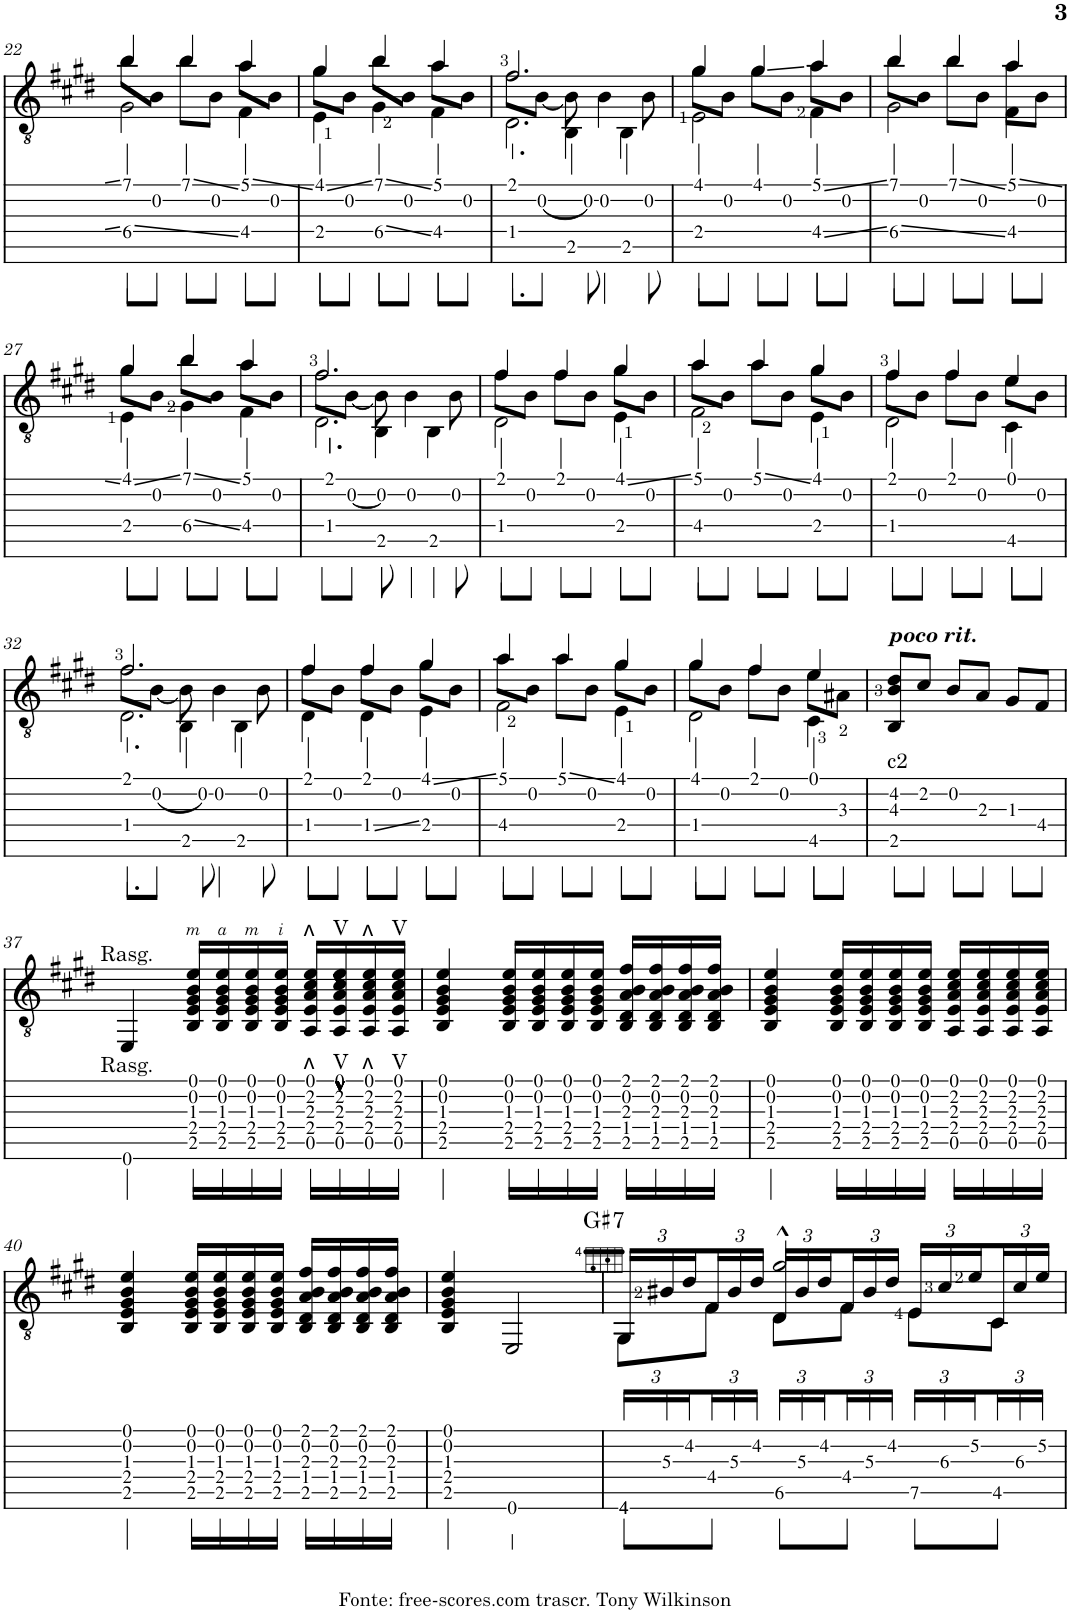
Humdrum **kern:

**kern	**kern	**harte
*part2	*part1	*part1
*staff2	*staff1	*
*I"Chitarra classica (Intavolatura)	*I"Classical Guitar	*
!!LO:PB:g=z
*	*clefGv2	*
*k[f#c#g#d#]	*k[f#c#g#d#]	*
*M3/4	*M3/4	*
=22	=22	=22
*^	*^	*
*	*^	*	*^	*
4b/	8b\L	2G#\	4b/	8b\L	2G#\	.
.	8B\J	.	.	8B\J	.	.
4b/	8b\L	.	4b/	8b\L	.	.
.	8B\J	.	.	8B\J	.	.
4a/	8a\L	4F#\	4a/	8a\L	4F#\	.
.	8B\J	.	.	8B\J	.	.
=23	=23	=23	=23	=23	=23	=23
4g#/	8g#\L	4E\	4g#/	8g#\L	4E\	.
.	8B\J	.	.	8B\J	.	.
4b/	8b\L	4G#\	4b/	8b\L	4G#\	.
.	8B\J	.	.	8B\J	.	.
4a/	8a\L	4F#\	4a/	8a\L	4F#\	.
.	8B\J	.	.	8B\J	.	.
*	*v	*v	*	*	*	*
*	*	*	*v	*v	*
=24	=24	=24	=24	=24
!	!LO:N:head=open	!	!LO:N:head=open	!
*^	*^	*^	*^	*
2.f#/	8f#\L	4ryy	2.D#\	2.f#/	8f#\L	4ryy	2.D#\	.
.	[8B\J	.	.	.	[8B\J	.	.	.
.	8B\]	4BB/	.	.	8B\]	4BB\	.	.
.	4B\	.	.	.	4B\	.	.	.
.	.	4BB/	.	.	.	4BB\	.	.
.	8B\	.	.	.	8B\	.	.	.
*	*	*v	*v	*	*	*	*	*
*	*	*	*	*	*v	*v	*
=25	=25	=25	=25	=25	=25	=25
4g#/	8g#\L	2E\	4g#/	8g#\L	2E\	.
.	8B\J	.	.	8B\J	.	.
4g#/	8g#\L	.	4g#/	8g#\L	.	.
.	8B\J	.	.	8B\J	.	.
4a/	8a\L	4F#\	4a/	8a\L	4F#\	.
.	8B\J	.	.	8B\J	.	.
=26	=26	=26	=26	=26	=26	=26
4b/	8b\L	2G#\	4b/	8b\L	2G#\	.
.	8B\J	.	.	8B\J	.	.
4b/	8b\L	.	4b/	8b\L	.	.
.	8B\J	.	.	8B\J	.	.
4a/	8a\L	4F#\	4a/	8a\L	4F#\	.
.	8B\J	.	.	8B\J	.	.
!!LO:LB:g=z	!!	!!
=27	=27	=27	=27	=27	=27	=27
4g#/	8g#\L	4E\	4g#/	8g#\L	4E\	.
.	8B\J	.	.	8B\J	.	.
4b/	8b\L	4G#\	4b/	8b\L	4G#\	.
.	8B\J	.	.	8B\J	.	.
4a/	8a\L	4F#\	4a/	8a\L	4F#\	.
.	8B\J	.	.	8B\J	.	.
*	*v	*v	*	*	*	*
*	*	*	*v	*v	*
=28	=28	=28	=28	=28
!	!LO:N:head=open	!	!LO:N:head=open	!
*^	*^	*^	*^	*
2.f#/	8f#\L	2.D#/	4ryy	2.f#/	8f#\L	2.D#\	4ryy	.
.	[8B\J	.	.	.	[8B\J	.	.	.
.	8B\]	.	4BB\	.	8B\]	.	4BB\	.
.	4B\	.	.	.	4B\	.	.	.
.	.	.	4BB\	.	.	.	4BB\	.
.	8B\	.	.	.	8B\	.	.	.
*	*	*v	*v	*	*	*	*	*
*	*	*	*	*	*v	*v	*
=29	=29	=29	=29	=29	=29	=29
4f#/	8f#\L	2D#\	4f#/	8f#\L	2D#\	.
.	8B\J	.	.	8B\J	.	.
4f#/	8f#\L	.	4f#/	8f#\L	.	.
.	8B\J	.	.	8B\J	.	.
4g#/	8g#\L	4E\	4g#/	8g#\L	4E\	.
.	8B\J	.	.	8B\J	.	.
=30	=30	=30	=30	=30	=30	=30
4a/	8a\L	2F#\	4a/	8a\L	2F#\	.
.	8B\J	.	.	8B\J	.	.
4a/	8a\L	.	4a/	8a\L	.	.
.	8B\J	.	.	8B\J	.	.
4g#/	8g#\L	4E\	4g#/	8g#\L	4E\	.
.	8B\J	.	.	8B\J	.	.
=31	=31	=31	=31	=31	=31	=31
4f#/	8f#\L	2D#\	4f#/	8f#\L	2D#\	.
.	8B\J	.	.	8B\J	.	.
4f#/	8f#\L	.	4f#/	8f#\L	.	.
.	8B\J	.	.	8B\J	.	.
4e/	8e\L	4C#\	4e/	8e\L	4C#\	.
.	8B\J	.	.	8B\J	.	.
*	*v	*v	*	*	*	*
*	*	*	*v	*v	*
!!LO:LB:g=z
=32	=32	=32	=32	=32
!	!LO:N:head=open	!	!LO:N:head=open	!
*^	*^	*^	*^	*
2.f#/	8f#\L	4ryy	2.D#\	2.f#/	8f#\L	4ryy	2.D#\	.
.	[8B\J	.	.	.	[8B\J	.	.	.
.	8B\]	4BB/	.	.	8B\]	4BB\	.	.
.	4B\	.	.	.	4B\	.	.	.
.	.	4BB/	.	.	.	4BB\	.	.
.	8B\	.	.	.	8B\	.	.	.
*	*	*v	*v	*	*	*	*	*
*	*	*	*	*	*v	*v	*
=33	=33	=33	=33	=33	=33	=33
4f#/	8f#\L	4D#\	4f#/	8f#\L	4D#\	.
.	8B\J	.	.	8B\J	.	.
4f#/	8f#\L	4D#\	4f#/	8f#\L	4D#\	.
.	8B\J	.	.	8B\J	.	.
4g#/	8g#\L	4E\	4g#/	8g#\L	4E\	.
.	8B\J	.	.	8B\J	.	.
=34	=34	=34	=34	=34	=34	=34
4a/	8a\L	2F#\	4a/	8a\L	2F#\	.
.	8B\J	.	.	8B\J	.	.
4a/	8a\L	.	4a/	8a\L	.	.
.	8B\J	.	.	8B\J	.	.
4g#/	8g#\L	4E\	4g#/	8g#\L	4E\	.
.	8B\J	.	.	8B\J	.	.
=35	=35	=35	=35	=35	=35	=35
4g#/	8g#\L	2D#\	4g#/	8g#\L	2D#\	.
.	8B\J	.	.	8B\J	.	.
4f#/	8f#\L	.	4f#/	8f#\L	.	.
.	8B\J	.	.	8B\J	.	.
4e/	8e\L	4C#\	4e/	8e\L	4C#\	.
.	8A#X\J	.	.	8A#X\J	.	.
*	*v	*v	*	*	*	*
*	*	*	*v	*v	*
=36	=36	=36	=36	=36
!	!	!LO:TX:a:Bi:t=poco rit.	!	!
!LO:TX:a:t=c2	!	!	!	!
*v	*v	*	*	*
*	*v	*v	*
8BB\ 8B\ 8d#\L	8BB/ 8B/ 8d#/L	.
8c#\J	8c#/J	.
8B\L	8B/L	.
8A\J	8A/J	.
8G#\L	8G#/L	.
8F#\J	8F#/J	.
!!LO:LB:g=z
=37	=37	=37
!	!LO:TX:a:t=Rasg.	!
!LO:TX:a:t=Rasg.	!	!
4EE\	4EE/	.
16BB\ 16E\ 16G#\ 16B\ 16e\LL	16BB/ 16E/ 16G#/ 16B/ 16e/LL	.
16BB\ 16E\ 16G#\ 16B\ 16e\	16BB/ 16E/ 16G#/ 16B/ 16e/	.
16BB\ 16E\ 16G#\ 16B\ 16e\	16BB/ 16E/ 16G#/ 16B/ 16e/	.
16BB\ 16E\ 16G#\ 16B\ 16e\JJ	16BB/ 16E/ 16G#/ 16B/ 16e/JJ	.
!	!LO:TX:a:t=ʌ	!
!LO:TX:a:t=ʌ	!	!
16AA\ 16E\ 16A\ 16c#\ 16e\LL	16AA/ 16E/ 16A/ 16c#/ 16e/LL	.
!	!LO:TX:a:t=V	!
!LO:TX:a:t=V	!	!
16AA\ 16E\ 16A\ 16c#\ 16e\	16AA/ 16E/ 16A/ 16c#/ 16e/	.
!	!LO:TX:a:t=ʌ	!
!LO:TX:a:t=ʌ	!	!
16AA\ 16E\ 16A\ 16c#\ 16e\	16AA/ 16E/ 16A/ 16c#/ 16e/	.
!	!LO:TX:a:t=V	!
!LO:TX:a:t=V	!	!
16AA\ 16E\ 16A\ 16c#\ 16e\JJ	16AA/ 16E/ 16A/ 16c#/ 16e/JJ	.
=38	=38	=38
4BB\ 4E\ 4G#\ 4B\ 4e\	4BB/ 4E/ 4G#/ 4B/ 4e/	.
16BB\ 16E\ 16G#\ 16B\ 16e\LL	16BB/ 16E/ 16G#/ 16B/ 16e/LL	.
16BB\ 16E\ 16G#\ 16B\ 16e\	16BB/ 16E/ 16G#/ 16B/ 16e/	.
16BB\ 16E\ 16G#\ 16B\ 16e\	16BB/ 16E/ 16G#/ 16B/ 16e/	.
16BB\ 16E\ 16G#\ 16B\ 16e\JJ	16BB/ 16E/ 16G#/ 16B/ 16e/JJ	.
16BB\ 16D#\ 16A\ 16B\ 16f#\LL	16BB/ 16D#/ 16A/ 16B/ 16f#/LL	.
16BB\ 16D#\ 16A\ 16B\ 16f#\	16BB/ 16D#/ 16A/ 16B/ 16f#/	.
16BB\ 16D#\ 16A\ 16B\ 16f#\	16BB/ 16D#/ 16A/ 16B/ 16f#/	.
16BB\ 16D#\ 16A\ 16B\ 16f#\JJ	16BB/ 16D#/ 16A/ 16B/ 16f#/JJ	.
=39	=39	=39
4BB\ 4E\ 4G#\ 4B\ 4e\	4BB/ 4E/ 4G#/ 4B/ 4e/	.
16BB\ 16E\ 16G#\ 16B\ 16e\LL	16BB/ 16E/ 16G#/ 16B/ 16e/LL	.
16BB\ 16E\ 16G#\ 16B\ 16e\	16BB/ 16E/ 16G#/ 16B/ 16e/	.
16BB\ 16E\ 16G#\ 16B\ 16e\	16BB/ 16E/ 16G#/ 16B/ 16e/	.
16BB\ 16E\ 16G#\ 16B\ 16e\JJ	16BB/ 16E/ 16G#/ 16B/ 16e/JJ	.
16AA\ 16E\ 16A\ 16c#\ 16e\LL	16AA/ 16E/ 16A/ 16c#/ 16e/LL	.
16AA\ 16E\ 16A\ 16c#\ 16e\	16AA/ 16E/ 16A/ 16c#/ 16e/	.
16AA\ 16E\ 16A\ 16c#\ 16e\	16AA/ 16E/ 16A/ 16c#/ 16e/	.
16AA\ 16E\ 16A\ 16c#\ 16e\JJ	16AA/ 16E/ 16A/ 16c#/ 16e/JJ	.
!!LO:LB:g=z
=40	=40	=40
4BB\ 4E\ 4G#\ 4B\ 4e\	4BB/ 4E/ 4G#/ 4B/ 4e/	.
16BB\ 16E\ 16G#\ 16B\ 16e\LL	16BB/ 16E/ 16G#/ 16B/ 16e/LL	.
16BB\ 16E\ 16G#\ 16B\ 16e\	16BB/ 16E/ 16G#/ 16B/ 16e/	.
16BB\ 16E\ 16G#\ 16B\ 16e\	16BB/ 16E/ 16G#/ 16B/ 16e/	.
16BB\ 16E\ 16G#\ 16B\ 16e\JJ	16BB/ 16E/ 16G#/ 16B/ 16e/JJ	.
16BB\ 16D#\ 16A\ 16B\ 16f#\LL	16BB/ 16D#/ 16A/ 16B/ 16f#/LL	.
16BB\ 16D#\ 16A\ 16B\ 16f#\	16BB/ 16D#/ 16A/ 16B/ 16f#/	.
16BB\ 16D#\ 16A\ 16B\ 16f#\	16BB/ 16D#/ 16A/ 16B/ 16f#/	.
16BB\ 16D#\ 16A\ 16B\ 16f#\JJ	16BB/ 16D#/ 16A/ 16B/ 16f#/JJ	.
=41	=41	=41
4BB\ 4E\ 4G#\ 4B\ 4e\	4BB/ 4E/ 4G#/ 4B/ 4e/	.
2EE\	2EE/	.
=42	=42	=42
*Xbrackettup	*Xbrackettup	*
*^	*^	*
*	*	*	*^	*
!	!	!	!	!	!LO:H:kt=7
24GG#/LL	8GG#\L	24GG#/LL	8GG#\L	4ryy	G#:7
24B#X/	.	24B#X/	.	.	.
24d#/	.	24d#/	.	.	.
24F#/	8F#\J	24F#/	8F#\J	.	.
24B#/	.	24B#/	.	.	.
24d#/JJ	.	24d#/JJ	.	.	.
24D#/LL	8D#\L	24D#/LL	8D#\L	2g#^^/	.
24B#/	.	24B#/	.	.	.
24d#/	.	24d#/	.	.	.
24F#/	8F#\J	24F#/	8F#\J	.	.
24B#/	.	24B#/	.	.	.
24d#/JJ	.	24d#/JJ	.	.	.
24E/LL	8E\L	24E/LL	8E\L	.	.
24c#/	.	24c#/	.	.	.
24e/	.	24e/	.	.	.
24C#/	8C#\J	24C#/	8C#\J	.	.
24c#/	.	24c#/	.	.	.
24e/JJ	.	24e/JJ	.	.	.
*v	*v	*	*	*	*
*	*v	*v	*v	*
=	=	=
*-	*-	*-
